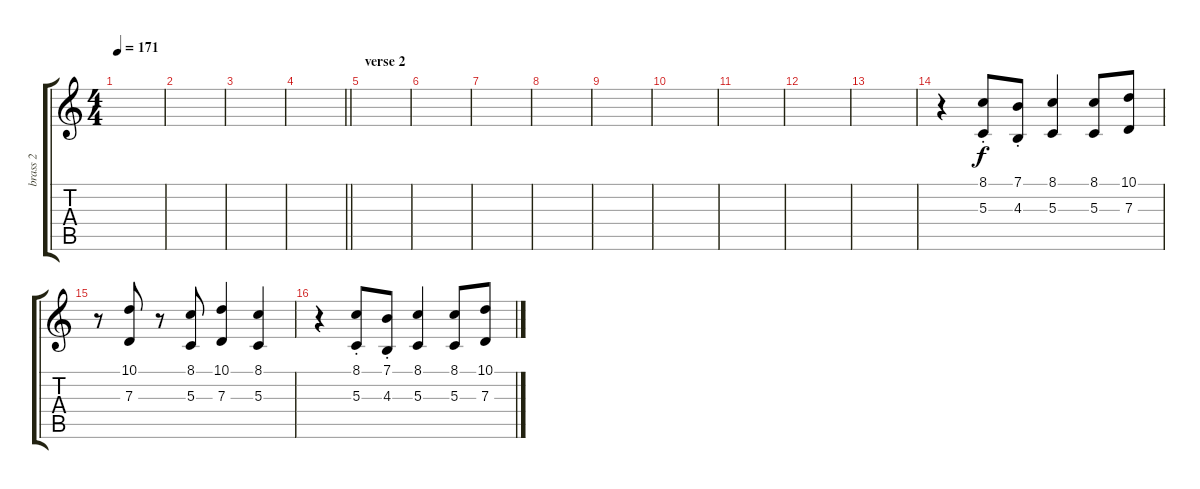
\track ("brass 2" "brass 2") {instrument trombone}
\staff {score tabs}
\tuning (E4 B3 G3 D3 A2 E2) {hide}
\ts (4 4)
\tempo 171
\clef g2
\ks c
|
|
|
\barLineRight lightlight
|
\section ("" "verse 2")
|
|
|
|
|
|
|
|
|
r.4 (8.1{st} 5.3{st}).8{dy f} (7.1{st} 4.3{st}).8 (8.1 5.3).4 (8.1 5.3).8 (10.1 7.3).8 |
r.8 (10.1 7.3).8 r.8 (8.1 5.3).8 (10.1 7.3).4 (8.1 5.3).4 |
r.4 (8.1{st} 5.3{st}).8 (7.1{st} 4.3{st}).8 (8.1 5.3).4 (8.1 5.3).8 (10.1 7.3).8
